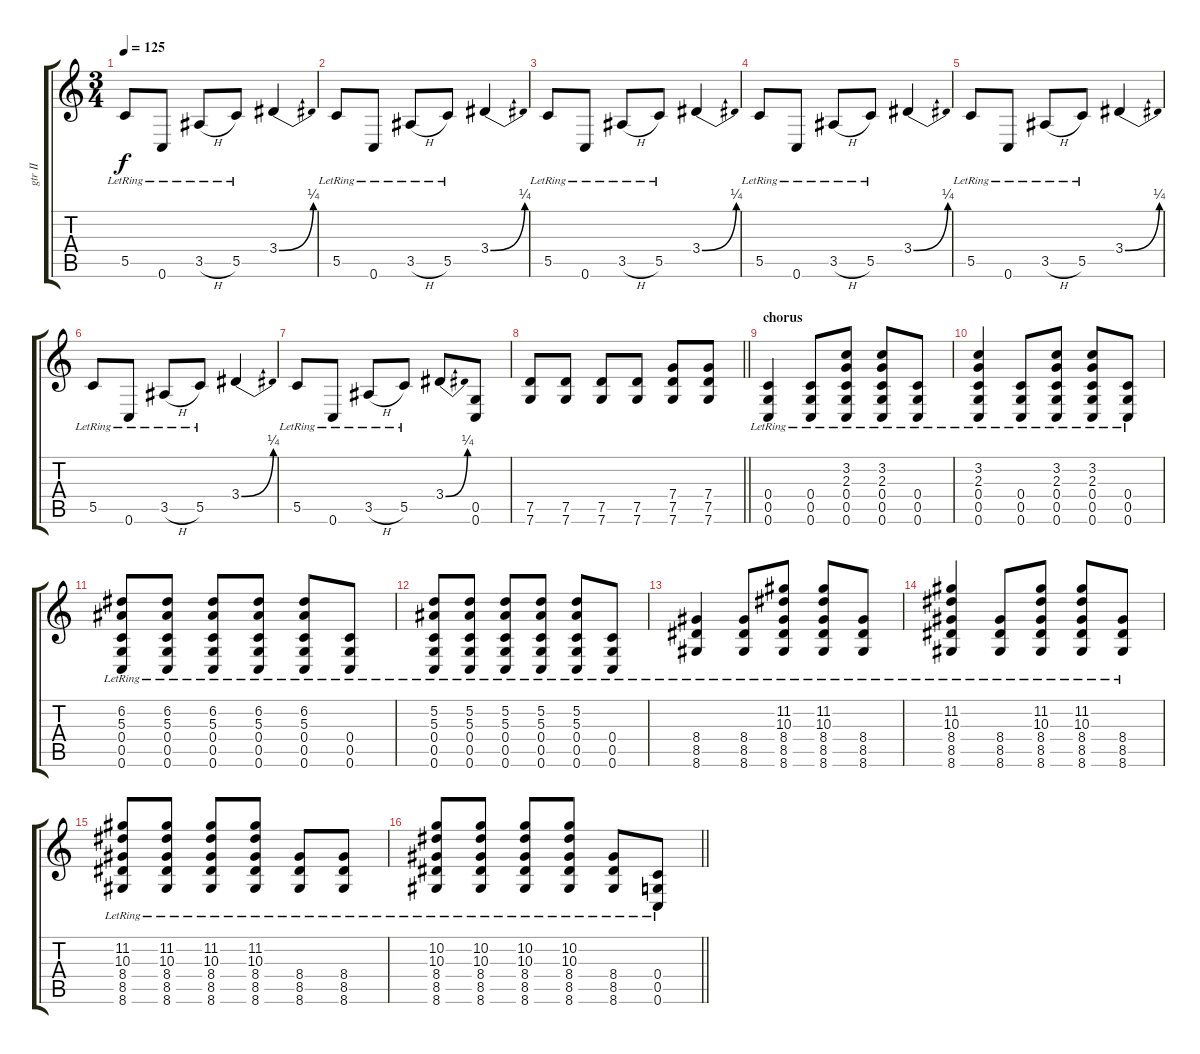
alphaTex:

\track ("gtr II" "gtr II") {instrument electricguitarjazz}
\staff {score tabs}
\tuning (D4 A3 F3 C3 G2 C2) {hide}
\ts (3 4)
\tempo 125
\clef g2
\ks c
5.5{lr}.8{dy f} 0.6{lr}.8 3.5{h lr}.8 5.5{lr}.8 3.4{be (bend 0 0 60 1)}.4 |
5.5{lr}.8 0.6{lr}.8 3.5{h lr}.8 5.5{lr}.8 3.4{be (bend 0 0 60 1)}.4 |
5.5{lr}.8 0.6{lr}.8 3.5{h lr}.8 5.5{lr}.8 3.4{be (bend 0 0 60 1)}.4 |
5.5{lr}.8 0.6{lr}.8 3.5{h lr}.8 5.5{lr}.8 3.4{be (bend 0 0 60 1)}.4 |
5.5{lr}.8 0.6{lr}.8 3.5{h lr}.8 5.5{lr}.8 3.4{be (bend 0 0 60 1)}.4 |
5.5{lr}.8 0.6{lr}.8 3.5{h lr}.8 5.5{lr}.8 3.4{be (bend 0 0 60 1)}.4 |
5.5{lr}.8 0.6{lr}.8 3.5{h lr}.8 5.5{lr}.8 3.4{be (bend 0 0 60 1)}.8 (0.5 0.6).8 |
\barLineRight lightlight
(7.5 7.6).8 (7.5 7.6).8 (7.5 7.6).8 (7.5 7.6).8 (7.4 7.5 7.6).8 (7.4 7.5 7.6).8 |
\section ("" "chorus")
(0.4{lr} 0.5{lr} 0.6{lr}).4 (0.4{lr} 0.5{lr} 0.6{lr}).8 (3.2{lr} 2.3{lr} 0.4{lr} 0.5{lr} 0.6{lr}).8 (3.2{lr} 2.3{lr} 0.4{lr} 0.5{lr} 0.6{lr}).8 (0.4{lr} 0.5{lr} 0.6{lr}).8 |
(3.2{lr} 2.3{lr} 0.4{lr} 0.5{lr} 0.6{lr}).4 (0.4{lr} 0.5{lr} 0.6{lr}).8 (3.2{lr} 2.3{lr} 0.4{lr} 0.5{lr} 0.6{lr}).8 (3.2{lr} 2.3{lr} 0.4{lr} 0.5{lr} 0.6{lr}).8 (0.4{lr} 0.5{lr} 0.6{lr}).8 |
(6.2{lr} 5.3{lr} 0.4{lr} 0.5{lr} 0.6{lr}).8 (6.2{lr} 5.3{lr} 0.4{lr} 0.5{lr} 0.6{lr}).8 (6.2{lr} 5.3{lr} 0.4{lr} 0.5{lr} 0.6{lr}).8 (6.2{lr} 5.3{lr} 0.4{lr} 0.5{lr} 0.6{lr}).8 (6.2{lr} 5.3{lr} 0.4{lr} 0.5{lr} 0.6{lr}).8 (0.4{lr} 0.5{lr} 0.6{lr}).8 |
(5.2{lr} 5.3{lr} 0.4{lr} 0.5{lr} 0.6{lr}).8 (5.2{lr} 5.3{lr} 0.4{lr} 0.5{lr} 0.6{lr}).8 (5.2{lr} 5.3{lr} 0.4{lr} 0.5{lr} 0.6{lr}).8 (5.2{lr} 5.3{lr} 0.4{lr} 0.5{lr} 0.6{lr}).8 (5.2{lr} 5.3{lr} 0.4{lr} 0.5{lr} 0.6{lr}).8 (0.4{lr} 0.5{lr} 0.6{lr}).8 |
(8.4{lr} 8.5{lr} 8.6{lr}).4 (8.4{lr} 8.5{lr} 8.6{lr}).8 (11.2{lr} 10.3{lr} 8.4{lr} 8.5{lr} 8.6{lr}).8 (11.2{lr} 10.3{lr} 8.4{lr} 8.5{lr} 8.6{lr}).8 (8.4{lr} 8.5{lr} 8.6{lr}).8 |
(11.2{lr} 10.3{lr} 8.4{lr} 8.5{lr} 8.6{lr}).4 (8.4{lr} 8.5{lr} 8.6{lr}).8 (11.2{lr} 10.3{lr} 8.4{lr} 8.5{lr} 8.6{lr}).8 (11.2{lr} 10.3{lr} 8.4{lr} 8.5{lr} 8.6{lr}).8 (8.4{lr} 8.5{lr} 8.6{lr}).8 |
(11.2{lr} 10.3{lr} 8.4{lr} 8.5{lr} 8.6{lr}).8 (11.2{lr} 10.3{lr} 8.4{lr} 8.5{lr} 8.6{lr}).8 (11.2{lr} 10.3{lr} 8.4{lr} 8.5{lr} 8.6{lr}).8 (11.2{lr} 10.3{lr} 8.4{lr} 8.5{lr} 8.6{lr}).8 (8.4{lr} 8.5{lr} 8.6{lr}).8 (8.4{lr} 8.5{lr} 8.6{lr}).8 |
\barLineRight lightlight
(10.2{lr} 10.3{lr} 8.4{lr} 8.5{lr} 8.6{lr}).8 (10.2{lr} 10.3{lr} 8.4{lr} 8.5{lr} 8.6{lr}).8 (10.2{lr} 10.3{lr} 8.4{lr} 8.5{lr} 8.6{lr}).8 (10.2{lr} 10.3{lr} 8.4{lr} 8.5{lr} 8.6{lr}).8 (8.4{lr} 8.5{lr} 8.6{lr}).8 (0.4{lr} 0.5{lr} 0.6{lr}).8
